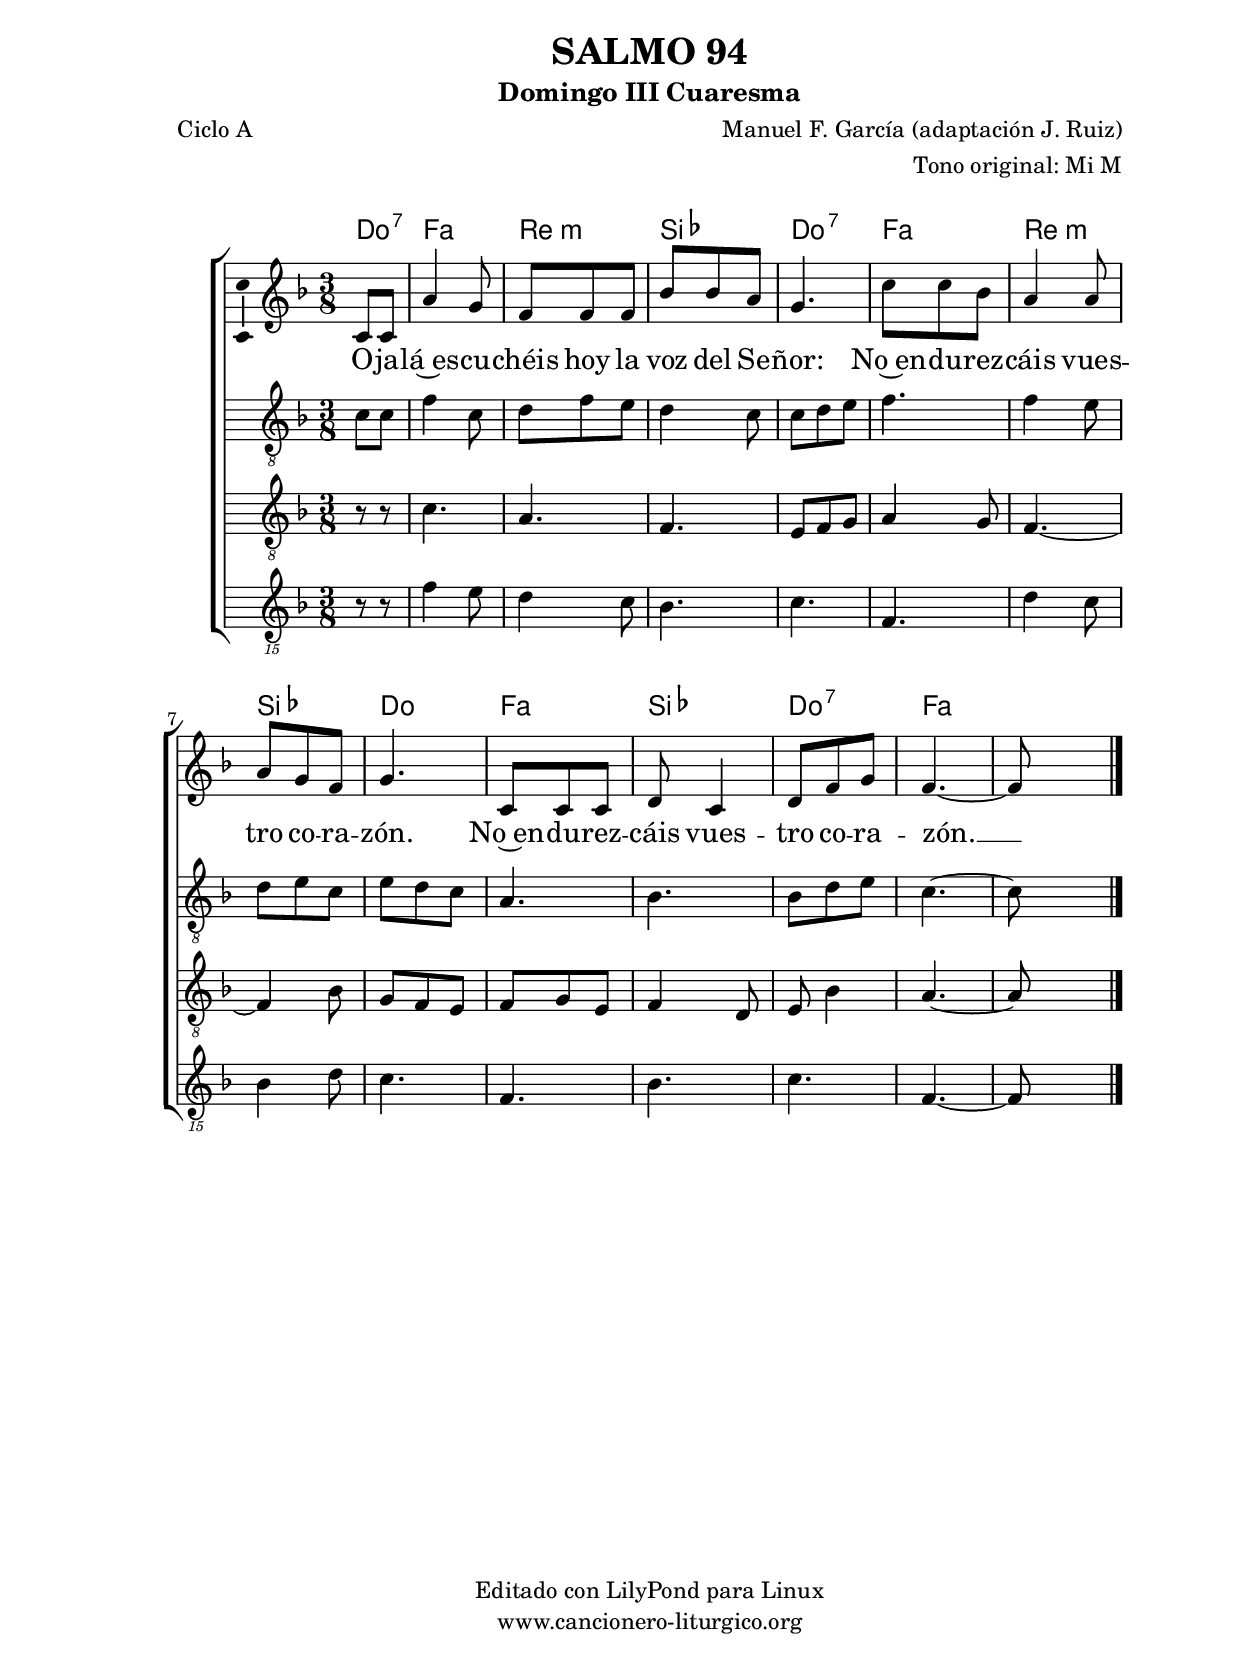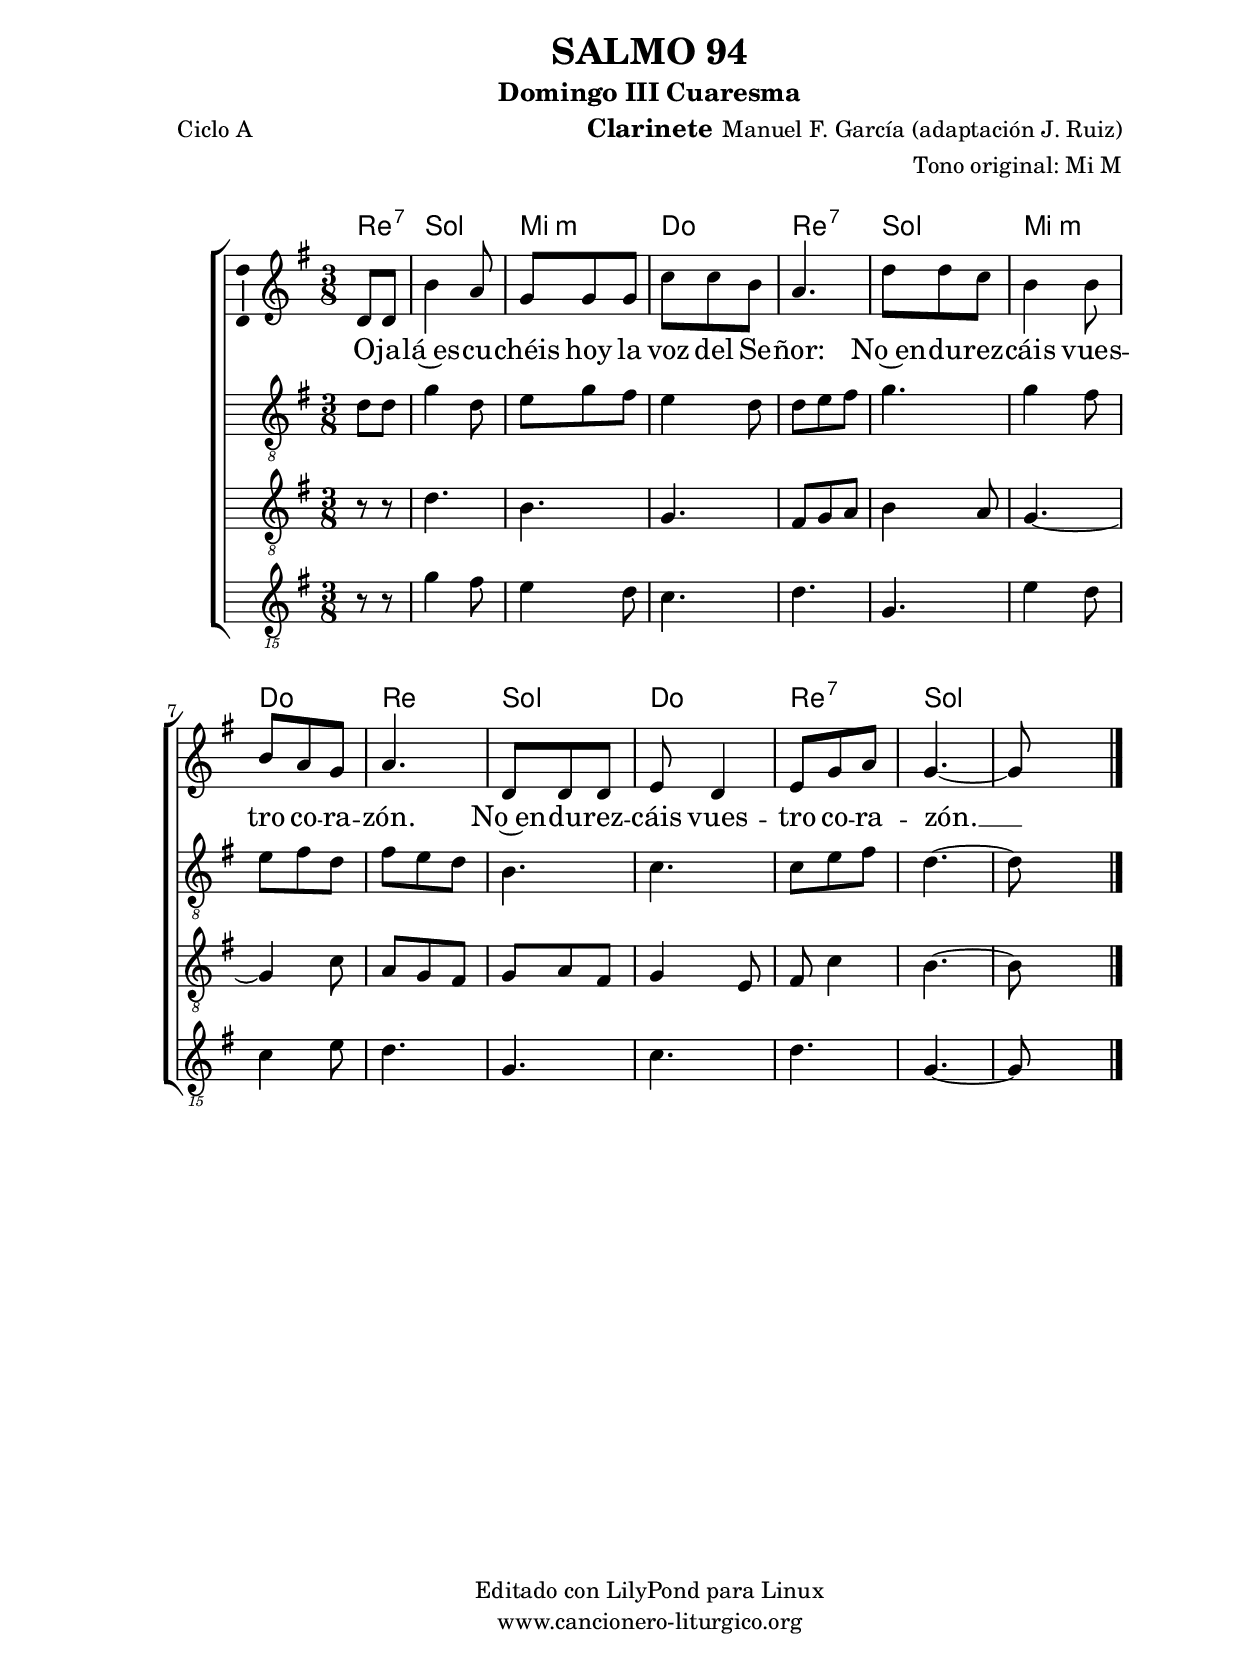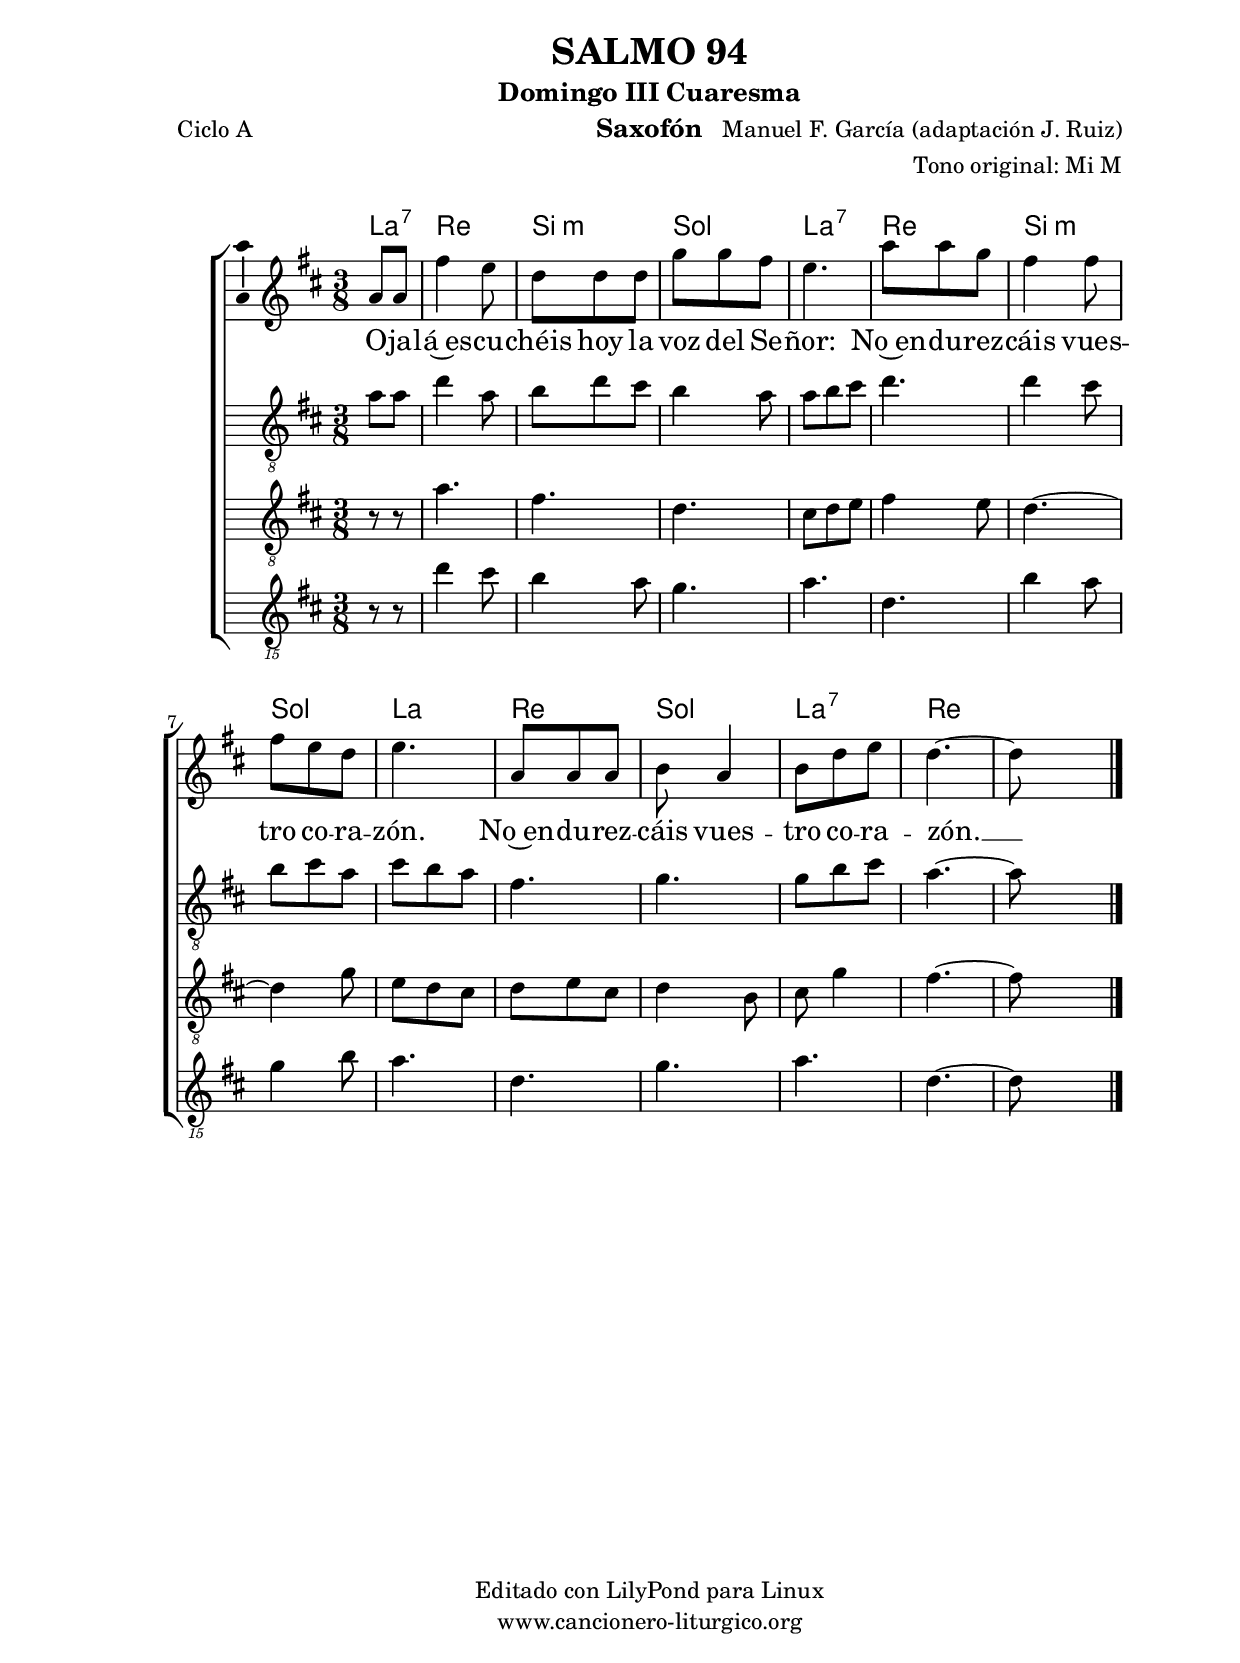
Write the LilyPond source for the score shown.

%
%para convertir .midi en .wav:
%timidity filename.midi -Ow -o finename.wav
%
%
%Para convertir de .wav a .mp3:
%lame -h -m j filename.wav
%
%
%para escuchar el midi:
%timidity nombrefichero.midi
%


%versión de lilypond para la que se ha escrito esta partitura:
\version "2.16.0"

	%Tamaño papel
	#(set-default-paper-size "a4")
	%Tamaño partitura
	#(set-global-staff-size 20)
	%No responde al pulsar sobre una nota
	#(ly:set-option 'point-and-click #f)

%parámetros del encabezamiento:
\header {
	title = "SALMO 94"
	subtitle = "Domingo III Cuaresma"
	composer = "Manuel F. García (adaptación J. Ruiz)"
	poet = "Ciclo A"
	meter = ""
	arranger = "Tono original: Mi M"
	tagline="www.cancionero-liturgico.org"
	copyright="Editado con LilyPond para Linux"
	tiempo = "Cuaresma"
	usos = "Salmo"
	letra = "Ojalá escuchéis hoy la voz del Señor: No endurezcáis vuestro corazón. No endurezcáis vuestro corazón."
	}

%parámetros asociados al papel:
\paper  {
	oddHeaderMarkup = \markup {\fill-line { \on-the-fly #not-first-page \fromproperty #'header:title \on-the-fly #not-first-page \fromproperty #'header:composer }}
	evenHeaderMarkup = \markup {\fill-line { \fromproperty #'header:composer \fromproperty #'header:title }}
	#(set-paper-size "a4")
	print-page-number = ##f
	first-page-number = 1
	print-first-page-number = ##f
%	head-separation = 3.0 \cm
	top-margin = 2.0 \cm
	bottom-margin = 0.5\cm
%%%	bottom-margin = -1.0\cm
	left-margin = 3.0 \cm
	line-width = 16.0 \cm 
	indent = 8\mm
	interscoreline = 2.\mm
	between-system-space = 15\mm
%	para que las partituras no llenen la hoja:
	ragged-bottom = ##t
%	idem para la última hoja:
	ragged-last-bottom = ##f
%	para que las partituras llenen el ancho del papel:
	ragged-last = ##f
	after-title-space = 2.5 \cm
%page-count=1
%system-count=8

	%Flexible Vertical Spacing
%	markup-markup-spacing =
%	#'((basic-distance . 15) (minimum-distance . 15) (padding . 3))
	markup-system-spacing =
	#'((basic-distance . 15) (minimum-distance . 15) (padding . 3))
	system-system-spacing =
	#'((basic-distance . 15) (minimum-distance . 15) (padding . 3))
	score-system-spacing =
	#'((basic-distance . 15) (minimum-distance . 15) (padding . 5))
%	top-system-spacing = % header
%	#'((basic-distance . 8) (minimum-distance . 0) (padding . 3))
%	top-markup-spacing =
%	#'((basic-distance . 20) (minimum-distance . 20) (padding . 3))
	last-bottom-spacing = % footer
	#'((basic-distance . 5) (minimum-distance . 5) (padding . 3))
%	score-markup-spacing =
%	#'((basic-distance . 16) (minimum-distance . 13) (padding . 3))

	}


%parámetros que afectan a toda la partitura:
global =  {
	%clave de sol (G):
	\clef G
	%armadura:
	\transpose e f
	\key e \major
	\tempo 4=90
	\set Score.tempoHideNote = ##t
	}


acordes = {
	\italianChords
	\chordmode {
	\transpose e f
{
b4:7
e4. cis:m a b:7 e cis:m a b e a b:7 e s
	}
	}
}


melodia = 
	\transpose e f
{
	\relative c'{
	\time 3/8

\partial 4
b8 b
gis'4 fis8
e8 e e
a8 a gis8
fis4.
b8 b a
gis4 gis8
gis8 fis e
fis4.
b,8 b b
cis8 b4
cis8 e fis
e4.~
e8 s4

	\bar "|."
	}
	}

melodiados = 
	\transpose e f
{
	\relative c'{
	\time 3/8

\clef "G_8"
b8 b
e4 b8
cis8 e dis
cis4 b8
b8 cis dis
e4.
e4 dis8
cis8 dis b
dis8 cis b
gis4.
a4.
a8 cis dis
b4.~
b8 s4

	\bar "|."
	}
	}

melodiatres = 
	\transpose e f
{
	\relative c'{
	\time 3/8
%\clef F
\clef "G_8"
r8 r
b4.
gis4.
e4.
dis8 e fis
gis4 fis8
e4.~
e4 a8 fis8 e dis
e8 fis dis
e4 cis8
dis8 a'4 gis4.~
gis8 s4

	\bar "|."
	}
	}

melodiacuatro = 
	\transpose e f
{
	\relative c{
	\time 3/8
%\clef F
\clef "G_15"
r8 r
e4 dis8
cis4 b8
a4.
b4.
e,4.
cis'4 b8
a4 cis8
b4.
e,4.
a4.
b4.
e,4.~
e8 s4

	\bar "|."
	}
	}

texto = \lyricmode {
O -- ja -- lá~es -- cu -- chéis hoy la voz del Se -- ñor: No~en -- du -- rez -- cáis vues -- tro co -- ra -- zón. No~en -- du -- rez -- cáis vues -- tro co -- ra -- zón. __
	}


acordesStaff = \context ChordNames = acordesStaff <<
	\set chordChanges = ##t
	\acordes
	>>


vozStaff = \context Voice = vozStaff
\with {\consists "Ambitus_engraver"}
<<
%	\set Staff.instrumentName = ""
%	\set Staff.shortInstrumentName = ""
%	\set Staff.midiInstrument = #"clarinet"
%	\set Staff.midiInstrument = #"cello"
%	\set Staff.midiInstrument = #"flute"
	\set Staff.midiInstrument = #"electric guitar (jazz)"
%	\set Staff.midiInstrument = #"english horn"
%	\set Staff.midiInstrument = #"violin"
%	\set Staff.midiInstrument = #"glockenspiel"
	\set Staff.midiMinimumVolume = #0.7
	\set Staff.midiMaximumVolume = #0.9
	\global
	\melodia
	>>

vozdosStaff = \context Voice = vozdosStaff
<<
%	\set Staff.instrumentName = "Clarinete 1"
%	\set Staff.shortInstrumentName = "C"
	\override Staff.StaffSymbol #'staff-space = #(magstep -0.35)
	\set Staff.midiInstrument = #"english horn"
	\set Staff.midiMinimumVolume = #0.4
	\set Staff.midiMaximumVolume = #0.5
	\global
	\melodiados
	>>

voztresStaff = \context Voice = voztresStaff
<<
%	\set Staff.instrumentName = "Saxofón"
%	\set Staff.shortInstrumentName = "S"
	\override Staff.StaffSymbol #'staff-space = #(magstep -0.35)
	\set Staff.midiInstrument = #"violin"
	\set Staff.midiMinimumVolume = #0.4
	\set Staff.midiMaximumVolume = #0.5
	\global
	\melodiatres
	>>

vozcuatroStaff = \context Voice = vozcuatroStaff
<<
%	\set Staff.instrumentName = "Saxofón"
%	\set Staff.shortInstrumentName = "S"
	\override Staff.StaffSymbol #'staff-space = #(magstep -0.35)
	\set Staff.midiInstrument = #"violin"
	\set Staff.midiMinimumVolume = #0.4
	\set Staff.midiMaximumVolume = #0.5
	\global
	\melodiacuatro
	>>


textoStaff = \context Lyrics = textoStaff <<
	\lyricsto vozStaff \texto
	>>

\book {
	\score {
		\context ChoirStaff {
%			\override StaffGroup.SystemStartBracket #'collapse-height = #1
%			\override Score.SystemStartBar #'collapse-height = #1
			<<
			\acordesStaff
			\vozStaff
			\textoStaff
			\vozdosStaff
			\voztresStaff
			\vozcuatroStaff
			>>
			}
		\layout {
	    		\context {
				\Lyrics
				\override LyricText #'font-size = #2
				}
	   		 \context {
				\Score
				%fontSize = #3
				\override StaffSymbol #'staff-space = #(magstep +3)
				%\override Beam #'thickness = #0.55
				%\override SpacingSpanner #'spacing-increment = #1.0
				%\override Slur #'height-limit = #1.5
				}
			}
		}
	\score {
		\unfoldRepeats
		\context ChoirStaff {
			<<
			\acordesStaff
			\vozStaff
			\vozdosStaff
			\voztresStaff
			\vozcuatroStaff
			>>
			}
		\midi {
	  		\context {
	  			\Score
				tempoWholesPerMinute = #(ly:make-moment 70 4)
				}
			}
		}
	}

%Partitura para clarinete
#(define output-suffix "C")
\book {
	\header{
		instrument = "Clarinete"
		}
	\score {
		\context ChoirStaff {
%			\override StaffGroup.SystemStartBracket #'collapse-height = #1
%			\override Score.SystemStartBar #'collapse-height = #1
\transpose c d
			<<
			\acordesStaff
			\vozStaff
			\textoStaff
			\vozdosStaff
			\voztresStaff
			\vozcuatroStaff
			>>
			}
		\layout {
	    		\context {
				\Lyrics
				\override LyricText #'font-size = #2
				}
	   		 \context {
				\Score
				%fontSize = #3
				\override StaffSymbol #'staff-space = #(magstep +3)
				%\override Beam #'thickness = #0.55
				%\override SpacingSpanner #'spacing-increment = #1.0
				%\override Slur #'height-limit = #1.5
				}
			}
		}
	}

%Partitura para saxofón
#(define output-suffix "S")
\book {
	\header{
		instrument = "Saxofón"
		}
	\score {
		\context ChoirStaff {
%			\override StaffGroup.SystemStartBracket #'collapse-height = #1
%			\override Score.SystemStartBar #'collapse-height = #1
\transpose c a
			<<
			\acordesStaff
			\vozStaff
			\textoStaff
			\vozdosStaff
			\voztresStaff
			\vozcuatroStaff
			>>
			}
		\layout {
	    		\context {
				\Lyrics
				\override LyricText #'font-size = #2
				}
	   		 \context {
				\Score
				%fontSize = #3
				\override StaffSymbol #'staff-space = #(magstep +3)
				%\override Beam #'thickness = #0.55
				%\override SpacingSpanner #'spacing-increment = #1.0
				%\override Slur #'height-limit = #1.5
				}
			}
		}
	}

